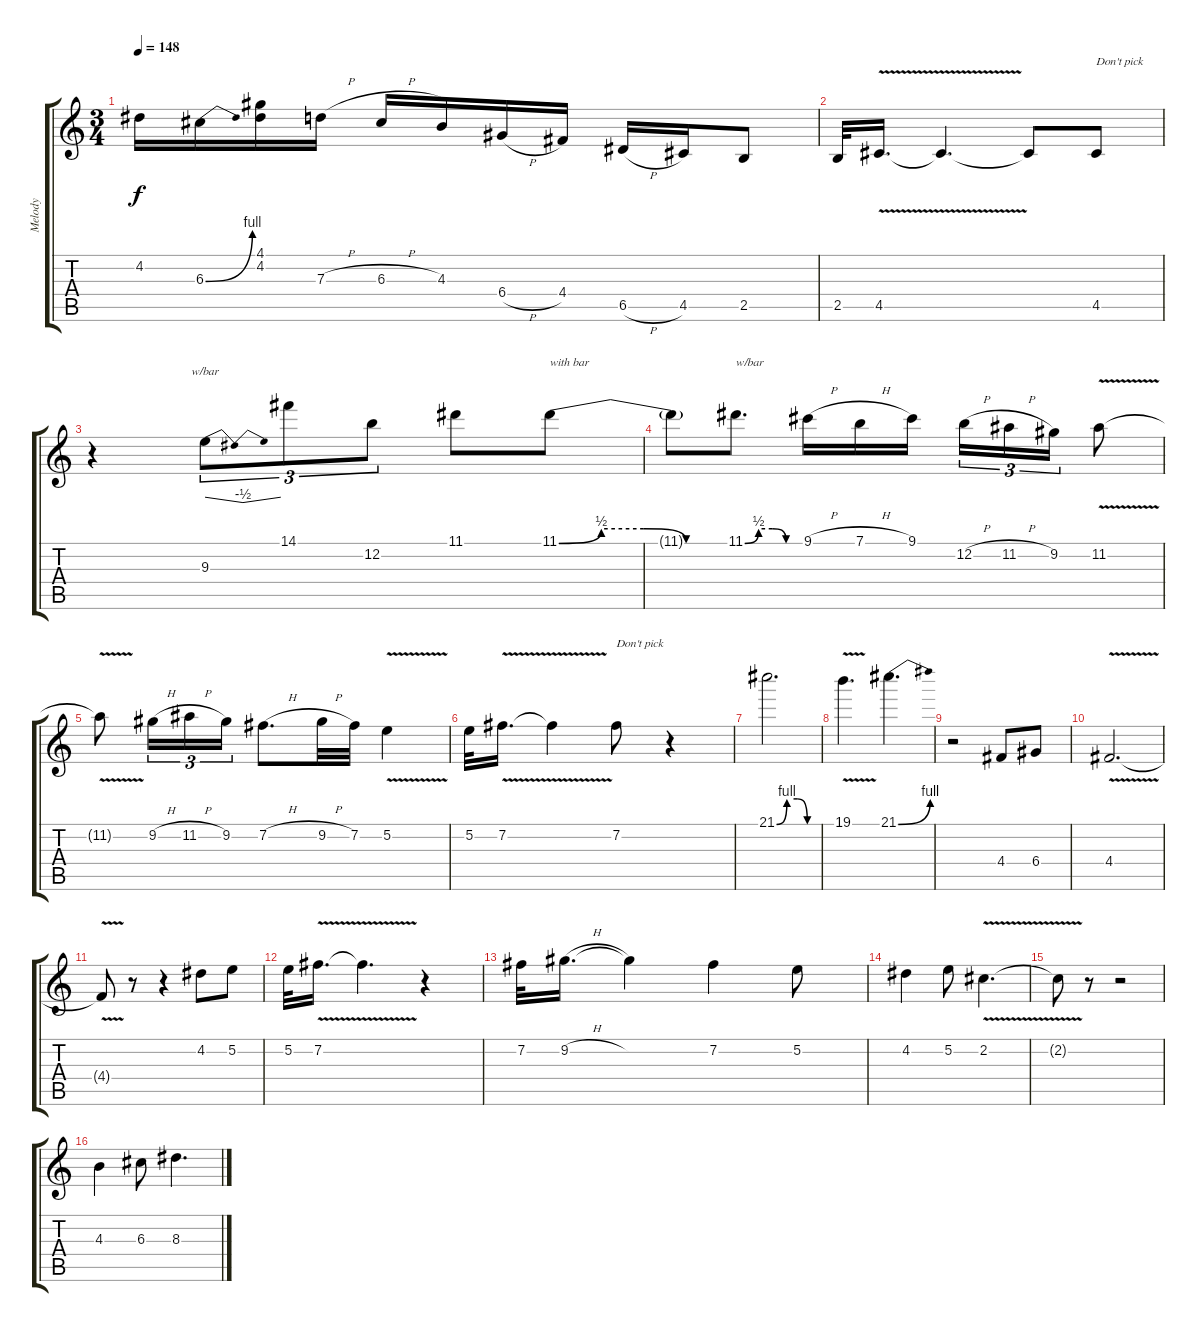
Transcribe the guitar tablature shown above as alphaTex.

\track ("Melody" "Melody") {instrument overdrivenguitar}
\staff {score tabs}
\tuning (E4 B3 G3 D3 A2 E2) {hide}
\ts (3 4)
\tempo 148
\clef g2
\ks c
4.2.16{dy f} 6.3{be (bend 0 0 60 4)}.16 (4.1 4.2).16 7.3{h}.16 6.3{h}.16 4.3.16 6.4{h}.16 4.4.16 6.5{h}.16 4.5.16 2.5.8 |
2.5.32 4.5{v}.16{d} 4.5{t}.4{d} 4.5{t}.8 4.5.8{txt "Don't pick"} |
r.4 9.3.8{tu (3 2) tbe (dip default 0 0 30 -2 60 0)} 14.1.8{tu (3 2)} 12.2.8{tu (3 2)} 11.1.8 11.1{be (custom 0 0 15 2 30 2 45 0 60 0)}.8{txt "with bar"} |
11.1{t}.8 11.1{be (custom 0 0 15 2 30 2 45 0 60 0)}.8{d txt "w/bar"} 9.1{h}.16 7.1{h}.16 9.1.16 12.2{h}.16{tu (3 2)} 11.2{h}.16{tu (3 2)} 9.2.16{tu (3 2)} 11.2{v}.8 |
11.2{t}.8 9.2{h}.16{tu (3 2)} 11.2{h}.16{tu (3 2)} 9.2.16{tu (3 2)} 7.2{h}.8{d} 9.2{h}.32 7.2.32 5.2{v}.4 |
5.2.32 7.2{v}.16{d} 7.2{t}.4 7.2.8{txt "Don't pick"} r.4 |
21.1{be (custom 0 0 15 4 30 4 45 0 60 0)}.2{d} |
19.1{v}.4{d} 21.1{be (bend 0 0 60 4)}.4{d} |
r.2 4.4.8 6.4.8 |
4.4{v}.2{d} |
4.4{t}.8 r.8 r.4 4.2.8 5.2.8 |
5.2.32 7.2{v}.16{d} 7.2{t}.4{d} r.4 |
7.2.32 9.2{h}.16{d} 9.2{t}.4 7.2.4 5.2.8 |
4.2.4 5.2.8 2.2{v}.4{d} |
2.2{t}.8 r.8 r.2 |
4.3.4 6.3.8 8.3.4{d}
